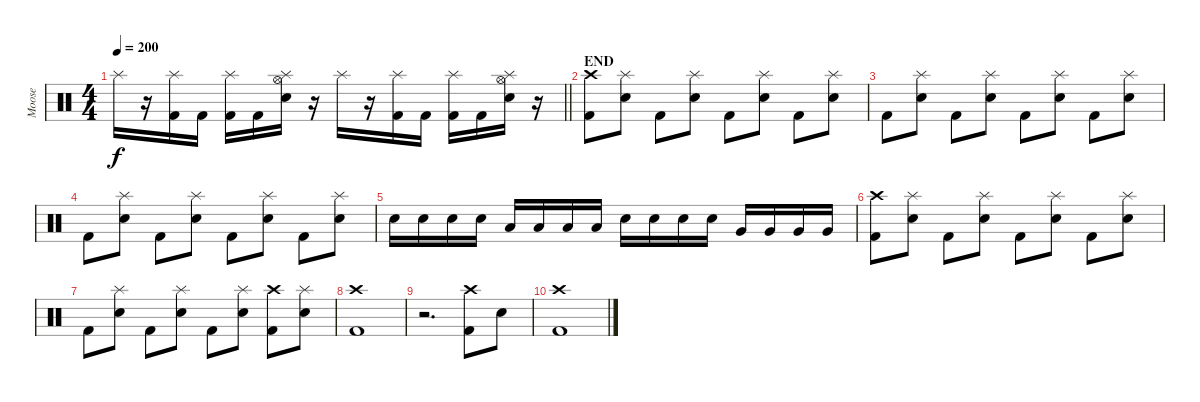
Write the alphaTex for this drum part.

\track ("Moose" "Moose") {instrument percussion}
\staff {score}
\articulation defaults
\ts (4 4)
\tempo 200
\clef neutral
\barLineRight lightlight
\ks c "Splash (hit)".16{dy f}
r.16 ("Kick (hit) 2" "Splash (hit)").16 "Kick (hit) 2".16 ("Kick (hit) 2" "Splash (hit)").16 "Kick (hit) 2".16 ("Hi-Hat (open)" "Electric Snare (hit)" "Splash (hit)").16 r.16 "Splash (hit)".16 r.16 ("Kick (hit) 2" "Splash (hit)").16 "Kick (hit) 2".16 ("Kick (hit) 2" "Splash (hit)").16 "Kick (hit) 2".16 ("Hi-Hat (open)" "Electric Snare (hit)" "Splash (hit)").16 r.16 |
\section ("" "END")
("Crash high (hit)" "Kick (hit) 2").8 ("Electric Snare (hit)" "Splash (hit)").8 "Kick (hit) 2".8 ("Electric Snare (hit)" "Splash (hit)").8 "Kick (hit) 2".8 ("Electric Snare (hit)" "Splash (hit)").8 "Kick (hit) 2".8 ("Electric Snare (hit)" "Splash (hit)").8 |
"Kick (hit) 2".8 ("Electric Snare (hit)" "Splash (hit)").8 "Kick (hit) 2".8 ("Electric Snare (hit)" "Splash (hit)").8 "Kick (hit) 2".8 ("Electric Snare (hit)" "Splash (hit)").8 "Kick (hit) 2".8 ("Electric Snare (hit)" "Splash (hit)").8 |
"Kick (hit) 2".8 ("Electric Snare (hit)" "Splash (hit)").8 "Kick (hit) 2".8 ("Electric Snare (hit)" "Splash (hit)").8 "Kick (hit) 2".8 ("Electric Snare (hit)" "Splash (hit)").8 "Kick (hit) 2".8 ("Electric Snare (hit)" "Splash (hit)").8 |
"Electric Snare (hit)".16 "Electric Snare (hit)".16 "Electric Snare (hit)".16 "Electric Snare (hit)".16 "Low Tom (hit)".16 "Low Tom (hit)".16 "Low Tom (hit)".16 "Low Tom (hit)".16 "Electric Snare (hit)".16 "Electric Snare (hit)".16 "Electric Snare (hit)".16 "Electric Snare (hit)".16 "Very Low Tom (hit)".16 "Very Low Tom (hit)".16 "Very Low Tom (hit)".16 "Very Low Tom (hit)".16 |
("Crash high (hit)" "Kick (hit) 2").8 ("Electric Snare (hit)" "Splash (hit)").8 "Kick (hit) 2".8 ("Electric Snare (hit)" "Splash (hit)").8 "Kick (hit) 2".8 ("Electric Snare (hit)" "Splash (hit)").8 "Kick (hit) 2".8 ("Electric Snare (hit)" "Splash (hit)").8 |
"Kick (hit) 2".8 ("Electric Snare (hit)" "Splash (hit)").8 "Kick (hit) 2".8 ("Electric Snare (hit)" "Splash (hit)").8 "Kick (hit) 2".8 ("Electric Snare (hit)" "Splash (hit)").8 ("Crash high (hit)" "Kick (hit) 2").8 ("Electric Snare (hit)" "Splash (hit)").8 |
("Crash high (hit)" "Kick (hit) 2").1 |
r.2{d} ("Crash high (hit)" "Kick (hit) 2").8 "Electric Snare (hit)".8 |
("Crash high (hit)" "Kick (hit) 2").1
